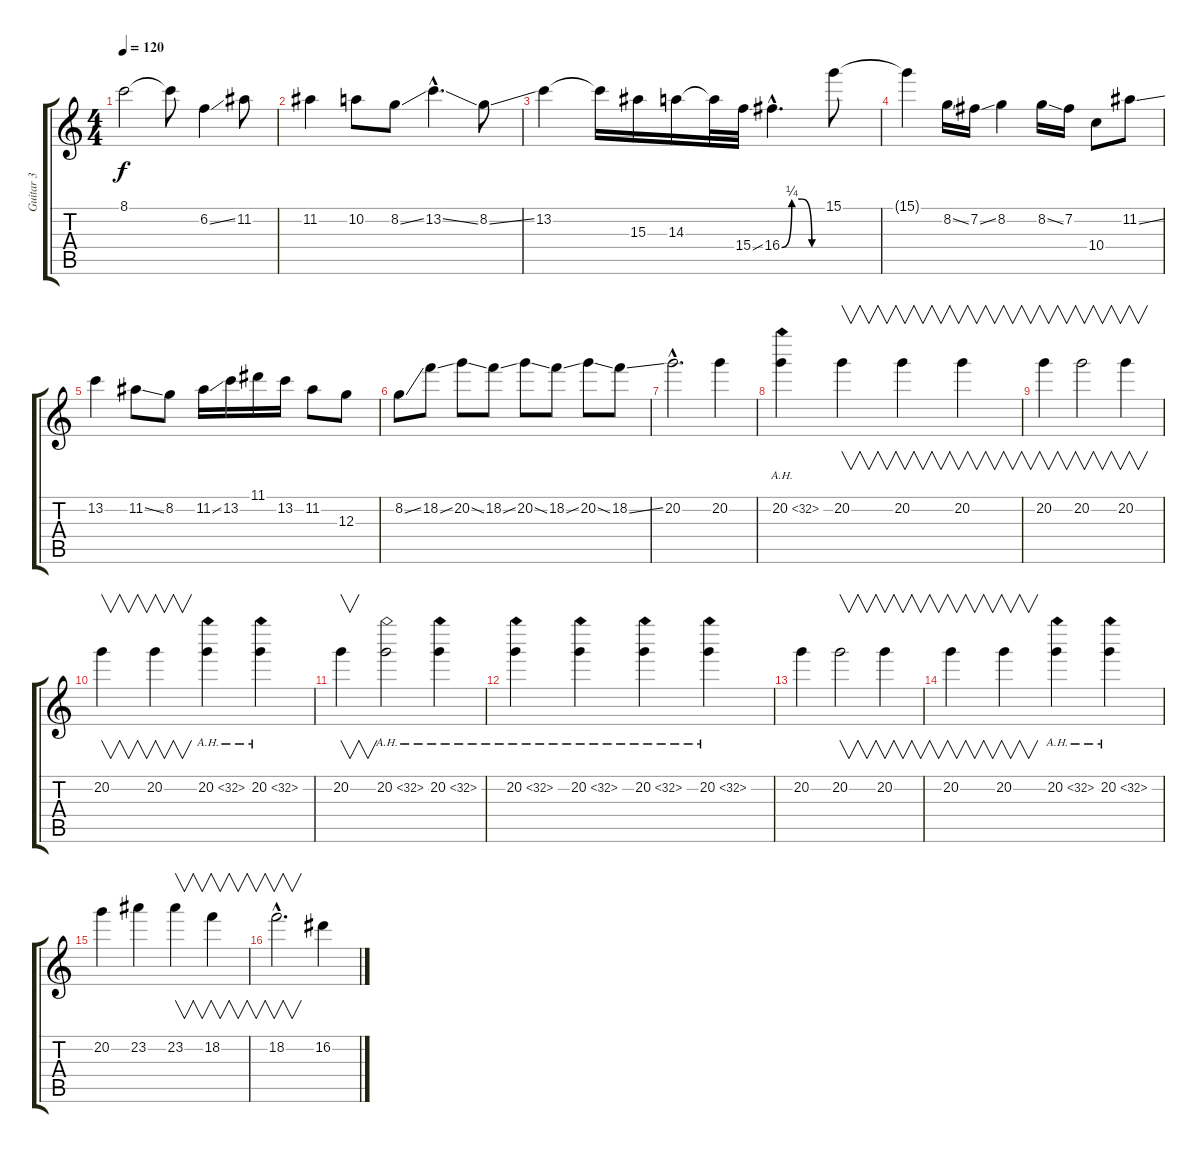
\track ("Guitar 3" "Guitar 3") {instrument distortionguitar}
\staff {score tabs}
\tuning (E4 B3 G3 D3 A2 E2) {hide}
\ts (4 4)
\tempo 120
\clef g2
\ks c
8.1.2{dy f} 8.1{t}.8 6.2{ss}.4 11.2.8 |
11.2.4 10.2.8 8.2{ss}.8 13.2{ss hac}.4{d} 8.2{ss}.8 |
13.2.4 13.2{t}.16 15.3.16 14.3.16 14.3{t}.32 15.4{ss}.32 16.4{be (custom 0 0 15 1 30 1 45 0 60 0) hac}.4{d} 15.1.8 |
15.1{t}.4 8.2{ss}.16 7.2{ss}.16 8.2.4 8.2{ss}.16 7.2.16 10.4.8 11.2{ss}.8 |
13.2.4 11.2{ss}.8 8.2.8 11.2{ss}.16 13.2.16 11.1.16 13.2.16 11.2.8 12.3.8 |
8.2{ss}.8 18.2{ss}.8 20.2{ss}.8 18.2{ss}.8 20.2{ss}.8 18.2{ss}.8 20.2{ss}.8 18.2{ss}.8 |
20.2{hac}.2{d} 20.2.4 |
20.2{ah 12}.4 20.2.4{v} 20.2.4{v} 20.2.4{v} |
20.2.4{v} 20.2.2{v} 20.2.4{v} |
20.2.4{v} 20.2.4{v} 20.2{ah 12}.4 20.2{ah 12}.4 |
20.2.4{v} 20.2{ah 12}.2 20.2{ah 12}.4 |
20.2{ah 12}.4 20.2{ah 12}.4 20.2{ah 12}.4 20.2{ah 12}.4 |
20.2.4 20.2.2{v} 20.2.4{v} |
20.2.4{v} 20.2.4{v} 20.2{ah 12}.4 20.2{ah 12}.4 |
20.2.4 23.2.4 23.2.4{v} 18.2.4{v} |
18.2{hac}.2{v d} 16.2{ss}.4
